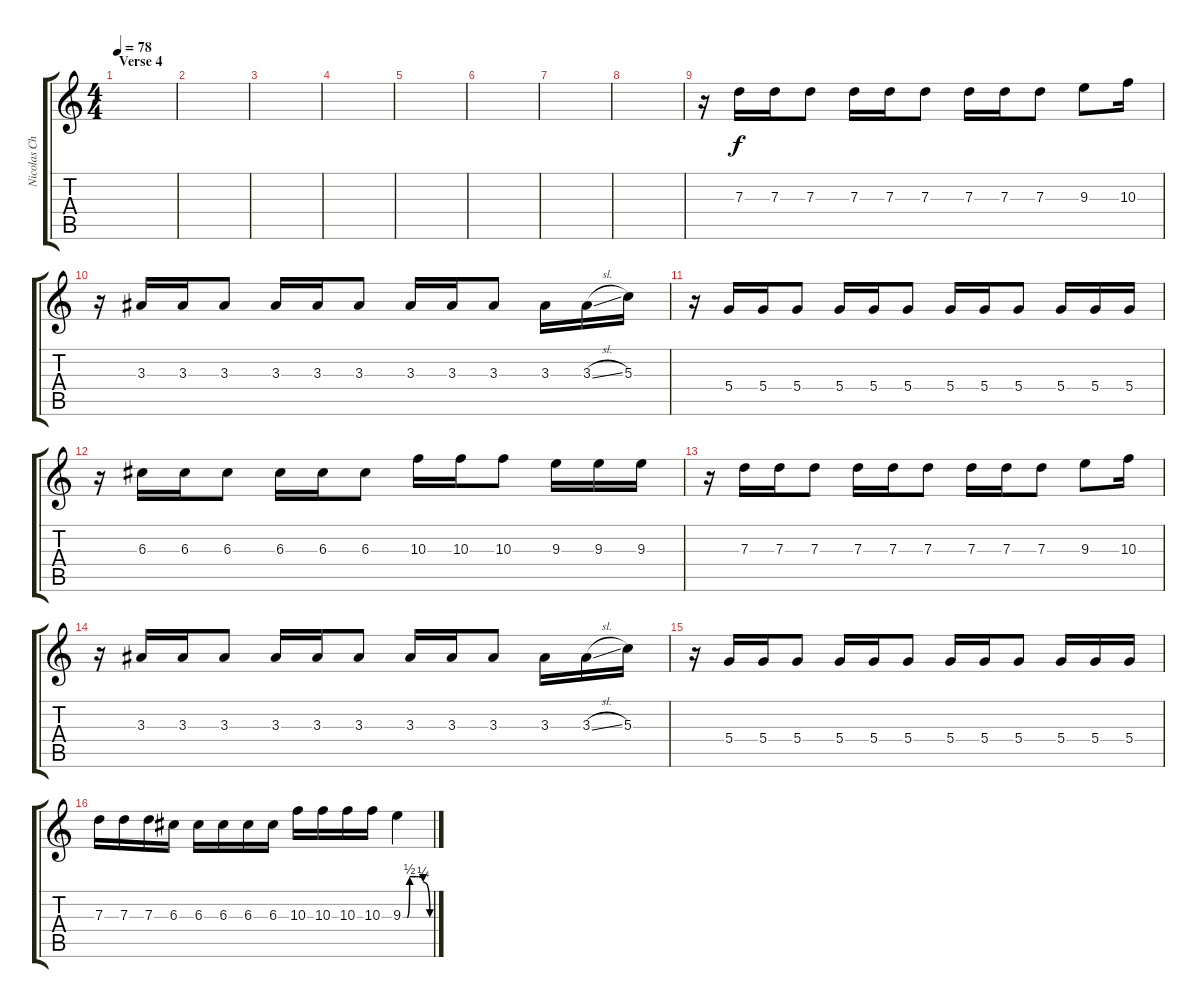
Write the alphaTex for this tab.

\track ("Nicolas Chevrollier" "Nicolas Ch") {instrument distortionguitar}
\staff {score tabs}
\tuning (E4 B3 G3 D3 A2 D2) {hide}
\ts (4 4)
\section ("" "Verse 4")
\tempo 78
\clef g2
\ks c
|
|
|
|
|
|
|
|
r.16{volume 12 instrument electricguitarclean} 7.3.16 7.3.16 7.3.8 7.3.16 7.3.16 7.3.8 7.3.16 7.3.16 7.3.8 9.3.8 10.3.16 |
r.16 3.3.16 3.3.16 3.3.8 3.3.16 3.3.16 3.3.8 3.3.16 3.3.16 3.3.8 3.3.16 3.3{sl}.16 5.3.16 |
r.16 5.4.16 5.4.16 5.4.8 5.4.16 5.4.16 5.4.8 5.4.16 5.4.16 5.4.8 5.4.16 5.4.16 5.4.16 |
r.16 6.3.16 6.3.16 6.3.8 6.3.16 6.3.16 6.3.8 10.3.16 10.3.16 10.3.8 9.3.16 9.3.16 9.3.16 |
r.16 7.3.16 7.3.16 7.3.8 7.3.16 7.3.16 7.3.8 7.3.16 7.3.16 7.3.8 9.3.8 10.3.16 |
r.16 3.3.16 3.3.16 3.3.8 3.3.16 3.3.16 3.3.8 3.3.16 3.3.16 3.3.8 3.3.16 3.3{sl}.16 5.3.16 |
r.16 5.4.16 5.4.16 5.4.8 5.4.16 5.4.16 5.4.8 5.4.16 5.4.16 5.4.8 5.4.16 5.4.16 5.4.16 |
7.3.16{volume 14 balance 12 instrument distortionguitar} 7.3.16 7.3.16 6.3.16 6.3.16 6.3.16 6.3.16 6.3.16 10.3.16 10.3.16 10.3.16 10.3.16 9.3{be (custom 0 0 9 0 15 2 20 2 30 2 35 2 45 1 60 0)}.4
